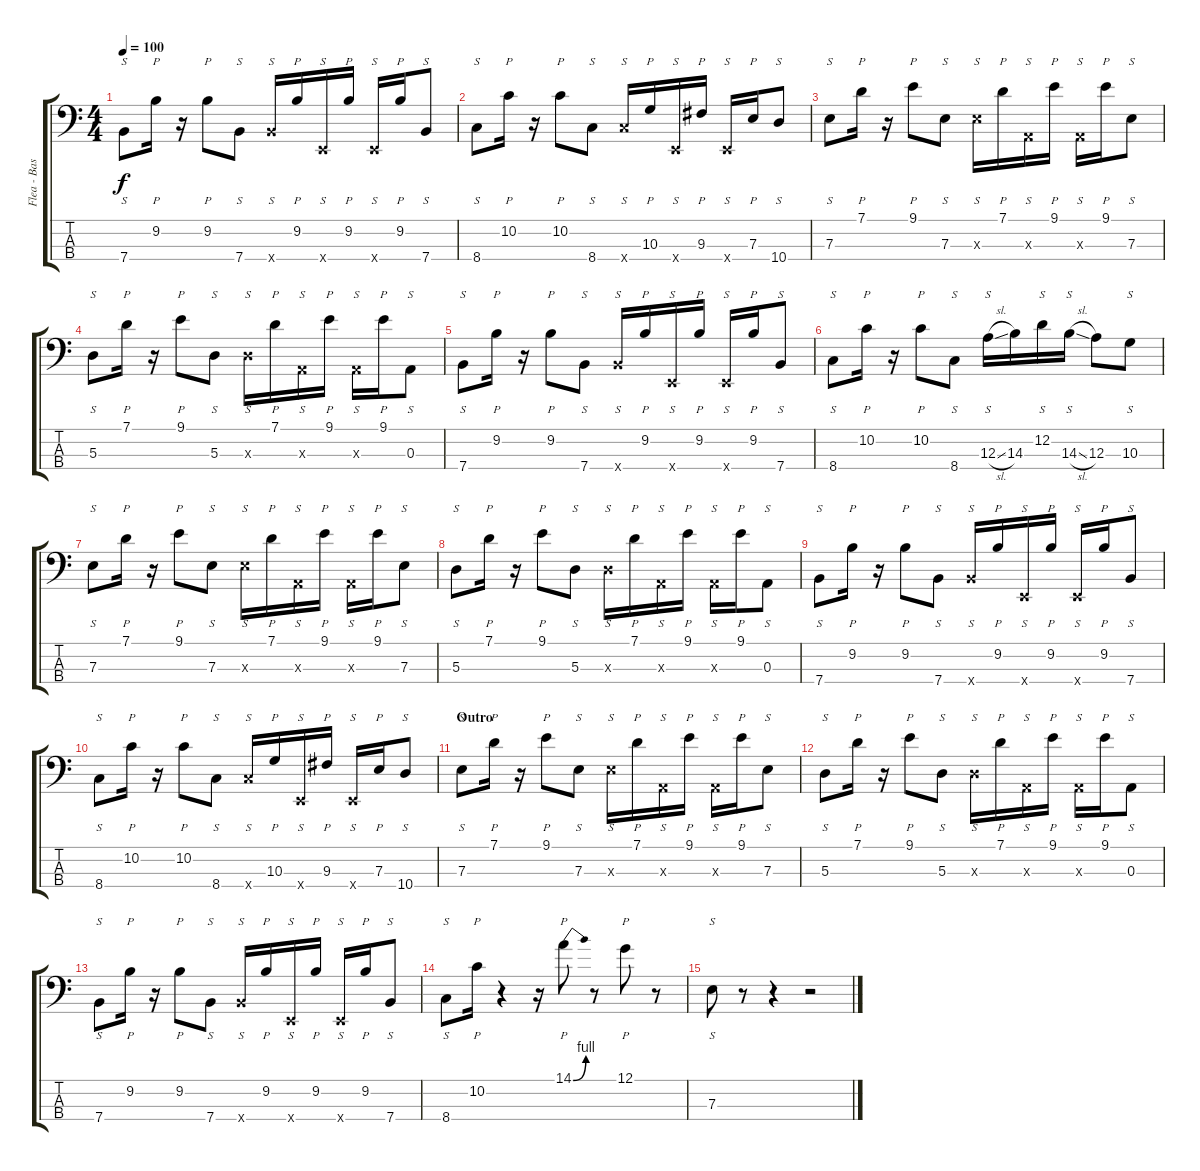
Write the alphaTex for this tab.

\track ("Flea - Bass" "Flea - Bas") {instrument electricbassfinger}
\staff {score tabs}
\tuning (G2 D2 A1 E1) {hide}
\ts (4 4)
\tempo 100
\clef f4
\ks c
7.4.8{s dy f} 9.2.16{p} r.16 9.2.8{p} 7.4.8{s} 7.4{x}.16{s} 9.2.16{p} 0.4{x}.16{s} 9.2.16{p} 0.4{x}.16{s} 9.2.16{p} 7.4.8{s} |
8.4.8{s} 10.2.16{p} r.16 10.2.8{p} 8.4.8{s} 8.4{x}.16{s} 10.3.16{p} 0.4{x}.16{s} 9.3.16{p} 0.4{x}.16{s} 7.3.16{p} 10.4.8{s} |
7.3.8{s} 7.1.16{p} r.16 9.1.8{p} 7.3.8{s} 7.3{x}.16{s} 7.1.16{p} 0.3{x}.16{s} 9.1.16{p} 0.3{x}.16{s} 9.1.16{p} 7.3.8{s} |
5.3.8{s} 7.1.16{p} r.16 9.1.8{p} 5.3.8{s} 5.3{x}.16{s} 7.1.16{p} 0.3{x}.16{s} 9.1.16{p} 0.3{x}.16{s} 9.1.16{p} 0.3.8{s} |
7.4.8{s} 9.2.16{p} r.16 9.2.8{p} 7.4.8{s} 7.4{x}.16{s} 9.2.16{p} 0.4{x}.16{s} 9.2.16{p} 0.4{x}.16{s} 9.2.16{p} 7.4.8{s} |
8.4.8{s} 10.2.16{p} r.16 10.2.8{p} 8.4.8{s} 12.3{sl}.16{s} 14.3.16 12.2.16{s} 14.3{sl}.16{s} 12.3.8 10.3.8{s} |
7.3.8{s} 7.1.16{p} r.16 9.1.8{p} 7.3.8{s} 7.3{x}.16{s} 7.1.16{p} 0.3{x}.16{s} 9.1.16{p} 0.3{x}.16{s} 9.1.16{p} 7.3.8{s} |
5.3.8{s} 7.1.16{p} r.16 9.1.8{p} 5.3.8{s} 5.3{x}.16{s} 7.1.16{p} 0.3{x}.16{s} 9.1.16{p} 0.3{x}.16{s} 9.1.16{p} 0.3.8{s} |
7.4.8{s} 9.2.16{p} r.16 9.2.8{p} 7.4.8{s} 7.4{x}.16{s} 9.2.16{p} 0.4{x}.16{s} 9.2.16{p} 0.4{x}.16{s} 9.2.16{p} 7.4.8{s} |
8.4.8{s} 10.2.16{p} r.16 10.2.8{p} 8.4.8{s} 8.4{x}.16{s} 10.3.16{p} 0.4{x}.16{s} 9.3.16{p} 0.4{x}.16{s} 7.3.16{p} 10.4.8{s} |
\section ("" "Outro")
7.3.8{s} 7.1.16{p} r.16 9.1.8{p} 7.3.8{s} 7.3{x}.16{s} 7.1.16{p} 0.3{x}.16{s} 9.1.16{p} 0.3{x}.16{s} 9.1.16{p} 7.3.8{s} |
5.3.8{s} 7.1.16{p} r.16 9.1.8{p} 5.3.8{s} 5.3{x}.16{s} 7.1.16{p} 0.3{x}.16{s} 9.1.16{p} 0.3{x}.16{s} 9.1.16{p} 0.3.8{s} |
7.4.8{s} 9.2.16{p} r.16 9.2.8{p} 7.4.8{s} 7.4{x}.16{s} 9.2.16{p} 0.4{x}.16{s} 9.2.16{p} 0.4{x}.16{s} 9.2.16{p} 7.4.8{s} |
8.4.8{s} 10.2.16{p} r.4 r.16 14.1{be (bend 0 0 60 4)}.8{p} r.8 12.1.8{p} r.8 |
7.3.8{s} r.8 r.4 r.2
